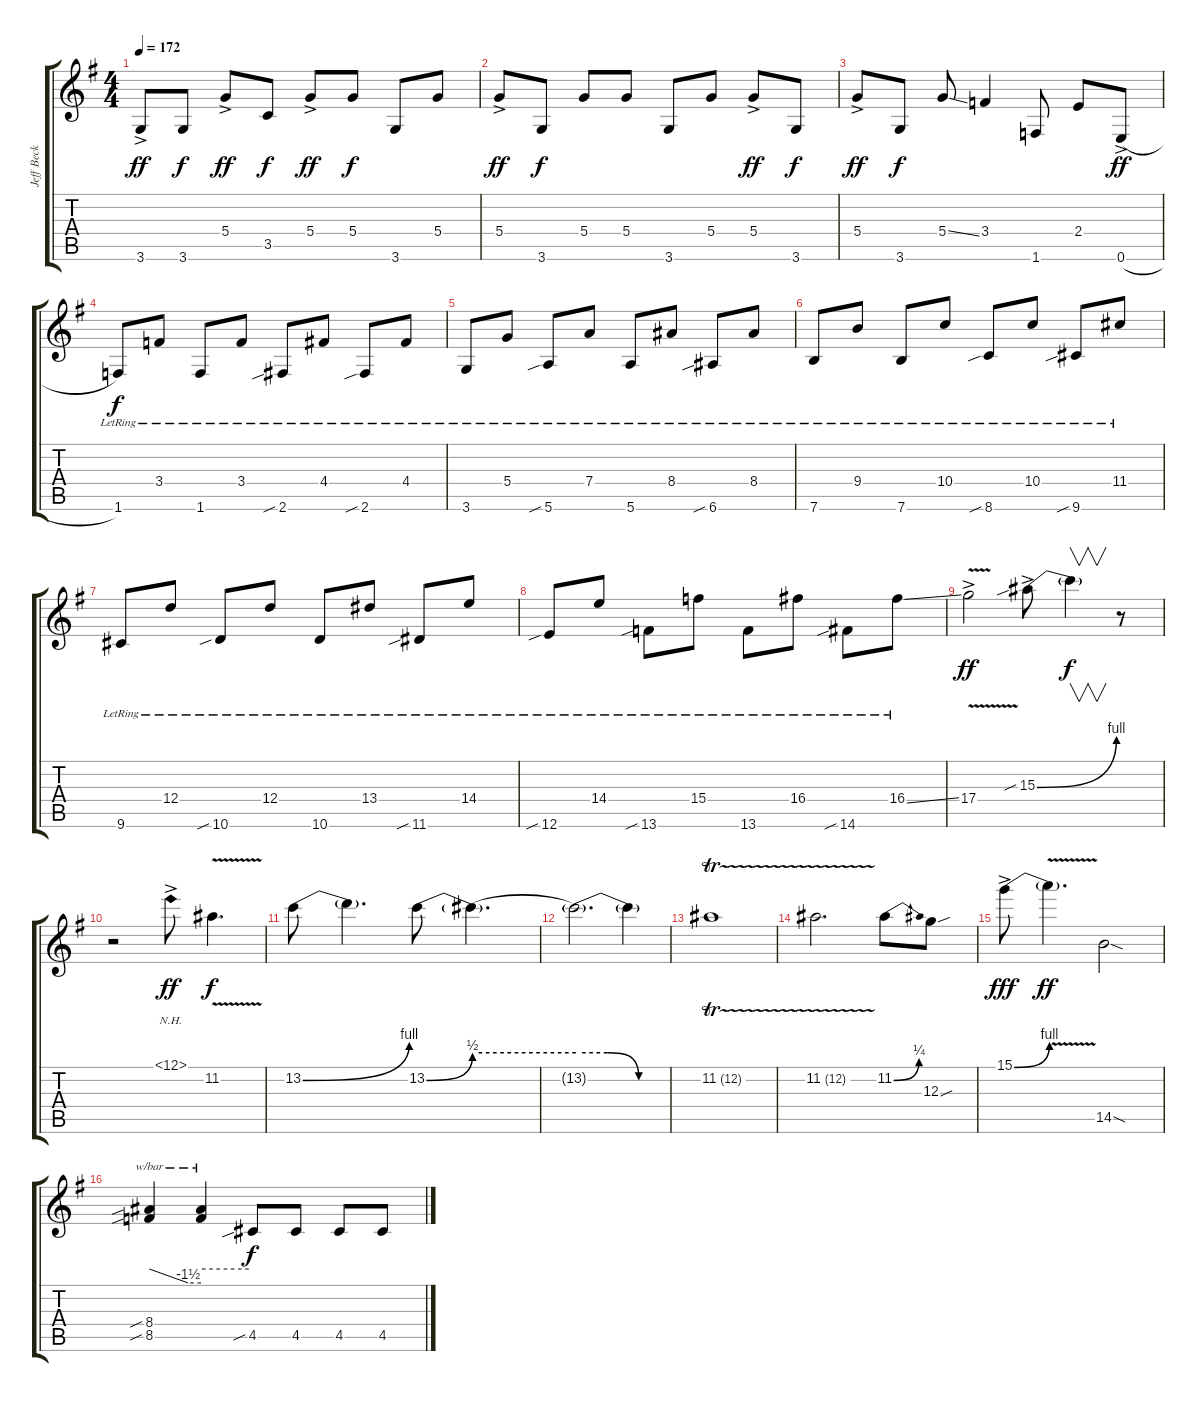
\track ("Jeff Beck" "Jeff Beck") {instrument overdrivenguitar}
\staff {score tabs}
\tuning (E4 B3 G3 D3 A2 E2) {hide}
\ts (4 4)
\tempo 172
\clef g2
\ks g
3.6{ac}.8{dy ff} 3.6.8{dy f} 5.4{ac}.8{dy ff} 3.5.8{dy f} 5.4{ac}.8{dy ff} 5.4.8{dy f} 3.6.8 5.4.8 |
5.4{ac}.8{dy ff} 3.6.8{dy f} 5.4.8 5.4.8 3.6.8 5.4.8 5.4{ac}.8{dy ff} 3.6.8{dy f} |
5.4{ac}.8{dy ff} 3.6.8{dy f} 5.4{ss}.8 3.4.4 1.6.8 2.4.8 0.6{h ac}.8{dy ff} |
1.6{lr}.8{dy f} 3.4{lr}.8 1.6{lr}.8 3.4{lr}.8 2.6{sib lr}.8 4.4{lr}.8 2.6{sib lr}.8 4.4{lr}.8 |
3.6{lr}.8 5.4{lr}.8 5.6{sib lr}.8 7.4{lr}.8 5.6{lr}.8 8.4{lr}.8 6.6{sib lr}.8 8.4{lr}.8 |
7.6{lr}.8 9.4{lr}.8 7.6{lr}.8 10.4{lr}.8 8.6{sib lr}.8 10.4{lr}.8 9.6{sib lr}.8 11.4{lr}.8 |
9.6{lr}.8 12.4{lr}.8 10.6{sib lr}.8 12.4{lr}.8 10.6{lr}.8 13.4{lr}.8 11.6{sib lr}.8 14.4{lr}.8 |
12.6{sib lr}.8 14.4{lr}.8 13.6{sib lr}.8 15.4{lr}.8 13.6{lr}.8 16.4{lr}.8 14.6{sib lr}.8 16.4{ss lr}.8 |
17.4{v ac}.2{dy ff} 15.3{be (bend 0 0 60 4) sib ac}.8 15.3{t}.4{v dy f} r.8 |
r.2 12.1{nh ac}.8{dy ff} 11.2{v}.4{d dy f} |
13.2{be (bend 0 0 60 4)}.8 13.2{t}.4{d} 13.2{be (bend 0 0 60 2)}.8 13.2{be (hold 0 2 60 2) t}.4{d} |
13.2{be (custom 0 2 20 2 40 0 60 0) t}.2{d} 13.2{t}.4 |
11.2{tr (12 32)}.1 |
11.2{tr (12 32)}.2{d} 11.2{be (bend 0 0 60 1)}.8 12.3{sou}.8 |
15.1{be (bend 0 0 60 4) ac}.8{dy fff} 15.1{v t}.4{d dy ff} 14.5{sod}.2 |
(8.4{sib} 8.5{sib}).4{tbe (custom default 0 0 45 -6 60 -6)} (8.4{t} 8.5{t}).4{tbe (hold default 0 0 60 0)} 4.5{sib}.8{dy f} 4.5.8 4.5.8 4.5{sl}.8
